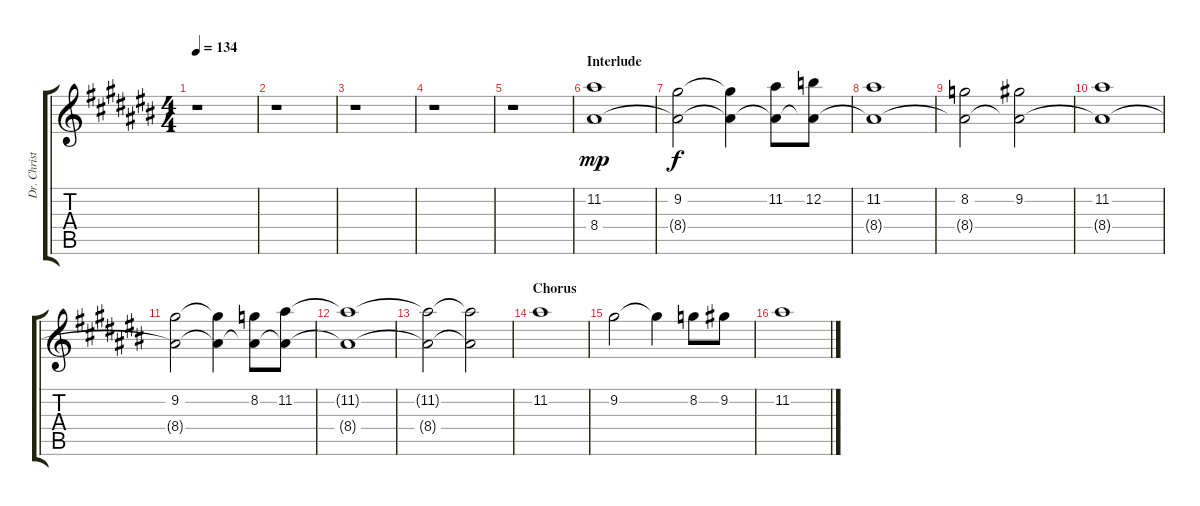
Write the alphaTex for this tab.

\track ("Dr. Christian Lorenz - Keyboard V" "Dr. Christ") {instrument guitarharmonics}
\staff {score tabs}
\tuning (E4 B3 G3 D3 A2 D2) {hide}
\ts (4 4)
\tempo 134
\clef g2
\ks c#
r.1{dy f} |
r.1 |
r.1 |
r.1 |
r.1 |
\section ("" "Interlude")
(11.2 8.4).1{dy mp volume 12 instrument choiraahs} |
(9.2 8.4{t}).2{dy f} (9.2{t} 8.4{t}).4 (11.2 8.4{t}).8 (12.2 8.4{t}).8 |
(11.2 8.4{t}).1 |
(8.2 8.4{t}).2 (9.2 8.4{t}).2 |
(11.2 8.4{t}).1 |
(9.2 8.4{t}).2 (9.2{t} 8.4{t}).4 (8.2 8.4{t}).8 (11.2 8.4{t}).8{volume 16} |
(11.2{t} 8.4{t}).1 |
(11.2{t} 8.4{t}).2 (11.2{t} 8.4{t}).2 |
\section ("" "Chorus")
11.2.1{volume 9 instrument contrabass} |
9.2.2 9.2{t}.4 8.2.8 9.2.8 |
11.2.1
